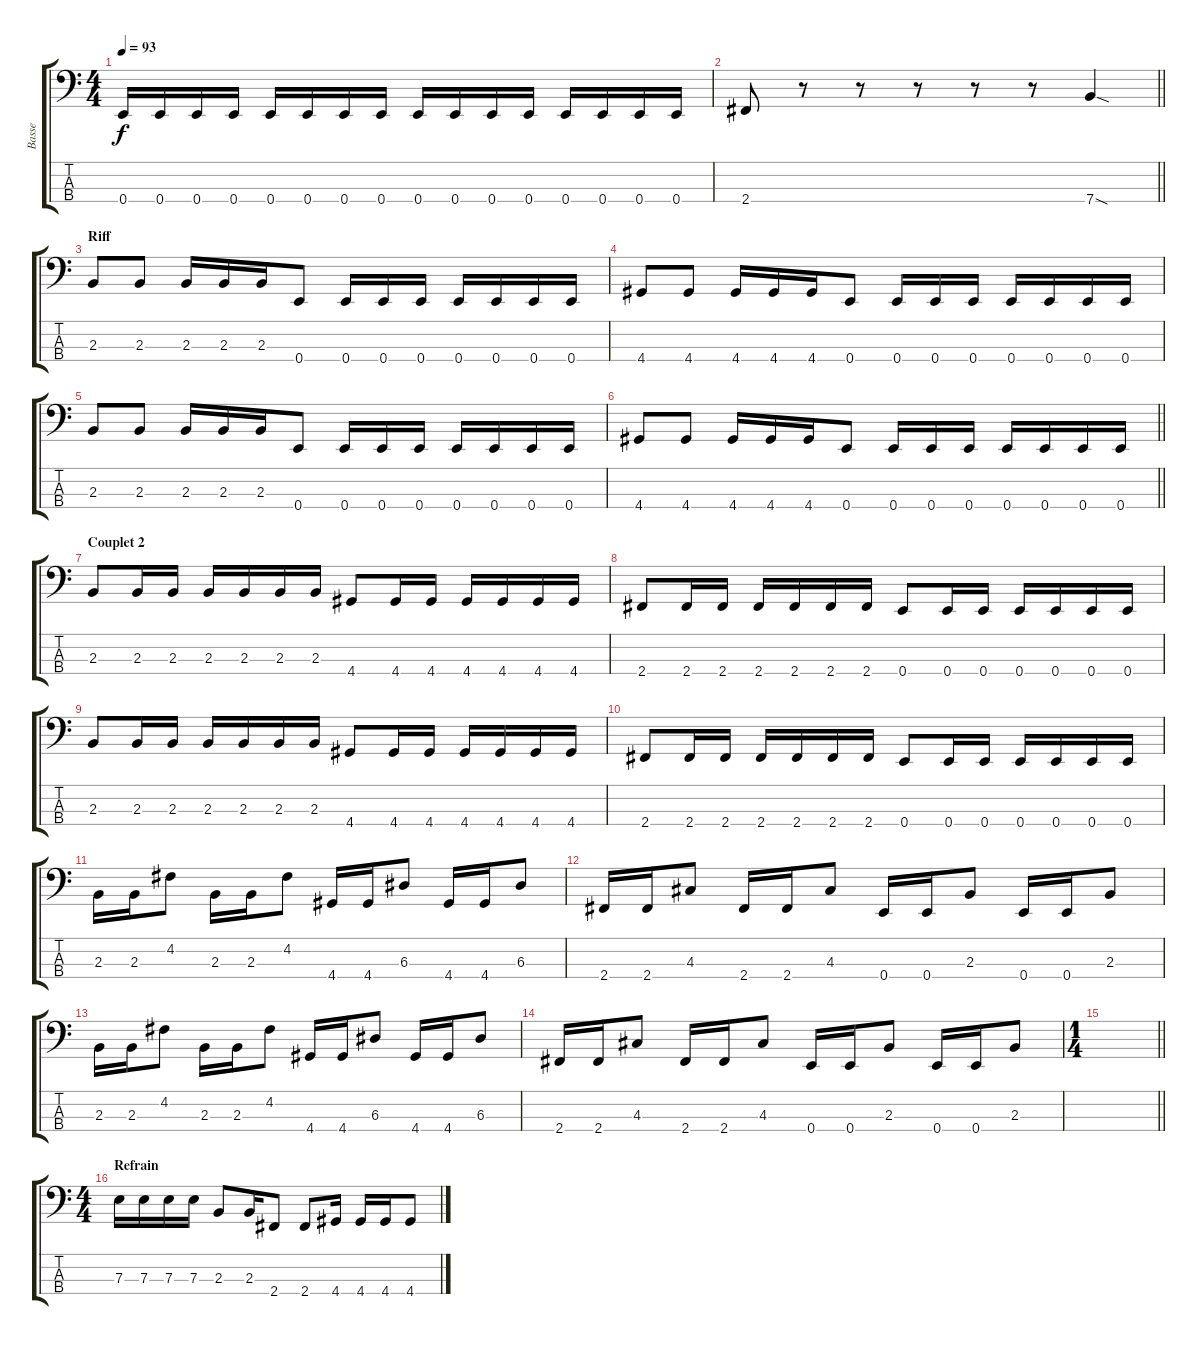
\track ("Basse" "Basse") {instrument electricbassfinger}
\staff {score tabs}
\tuning (G2 D2 A1 E1) {hide}
\ts (4 4)
\tempo 93
\clef f4
\ks c
0.4.16{dy f} 0.4.16 0.4.16 0.4.16 0.4.16 0.4.16 0.4.16 0.4.16 0.4.16 0.4.16 0.4.16 0.4.16 0.4.16 0.4.16 0.4.16 0.4.16 |
\barLineRight lightlight
2.4.8 r.8 r.8 r.8 r.8 r.8 7.4{sod}.4 |
\section ("" "Riff")
2.3.8 2.3.8 2.3.16 2.3.16 2.3.16 0.4.8 0.4.16 0.4.16 0.4.16 0.4.16 0.4.16 0.4.16 0.4.16 |
4.4.8 4.4.8 4.4.16 4.4.16 4.4.16 0.4.8 0.4.16 0.4.16 0.4.16 0.4.16 0.4.16 0.4.16 0.4.16 |
2.3.8 2.3.8 2.3.16 2.3.16 2.3.16 0.4.8 0.4.16 0.4.16 0.4.16 0.4.16 0.4.16 0.4.16 0.4.16 |
\barLineRight lightlight
4.4.8 4.4.8 4.4.16 4.4.16 4.4.16 0.4.8 0.4.16 0.4.16 0.4.16 0.4.16 0.4.16 0.4.16 0.4.16 |
\section ("" "Couplet 2")
2.3.8 2.3.16 2.3.16 2.3.16 2.3.16 2.3.16 2.3.16 4.4.8 4.4.16 4.4.16 4.4.16 4.4.16 4.4.16 4.4.16 |
2.4.8 2.4.16 2.4.16 2.4.16 2.4.16 2.4.16 2.4.16 0.4.8 0.4.16 0.4.16 0.4.16 0.4.16 0.4.16 0.4.16 |
2.3.8 2.3.16 2.3.16 2.3.16 2.3.16 2.3.16 2.3.16 4.4.8 4.4.16 4.4.16 4.4.16 4.4.16 4.4.16 4.4.16 |
2.4.8 2.4.16 2.4.16 2.4.16 2.4.16 2.4.16 2.4.16 0.4.8 0.4.16 0.4.16 0.4.16 0.4.16 0.4.16 0.4.16 |
2.3.16 2.3.16 4.2.8 2.3.16 2.3.16 4.2.8 4.4.16 4.4.16 6.3.8 4.4.16 4.4.16 6.3.8 |
2.4.16 2.4.16 4.3.8 2.4.16 2.4.16 4.3.8 0.4.16 0.4.16 2.3.8 0.4.16 0.4.16 2.3.8 |
2.3.16 2.3.16 4.2.8 2.3.16 2.3.16 4.2.8 4.4.16 4.4.16 6.3.8 4.4.16 4.4.16 6.3.8 |
2.4.16 2.4.16 4.3.8 2.4.16 2.4.16 4.3.8 0.4.16 0.4.16 2.3.8 0.4.16 0.4.16 2.3.8 |
\ts (1 4)
\barLineRight lightlight
|
\ts (4 4)
\section ("" "Refrain")
7.3.16 7.3.16 7.3.16 7.3.16 2.3.8 2.3.16 2.4.8 2.4.8 4.4.16 4.4.16 4.4.16 4.4.8
